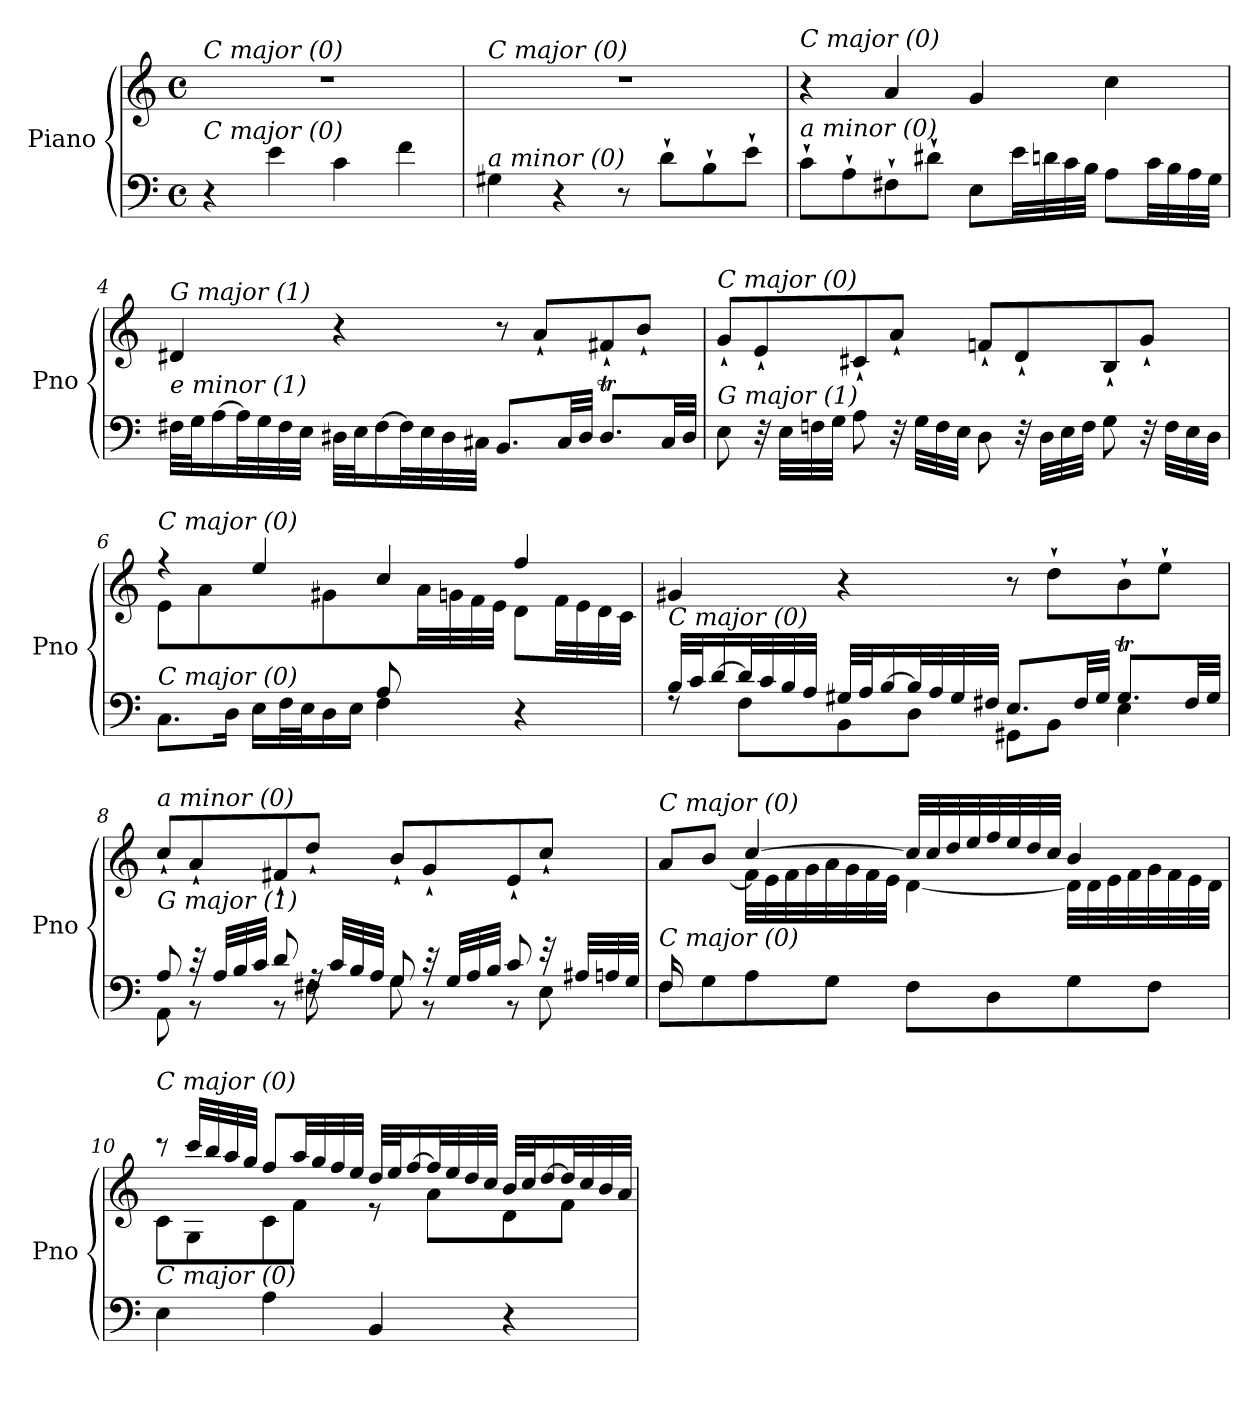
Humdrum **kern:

**kern	**kern
*part1	*part1
*staff2	*staff1
*I"Piano	*
*I'Pno	*
*clefF4	*clefG2
*k[]	*k[]
*M4/4	*M4/4
*met(c)	*met(c)
=1	=1
!	!LO:TX:i:t=C major (0)
!LO:TX:i:t=C major (0)	!
4r	1r
4e\	.
4c\	.
4f\	.
=2	=2
!	!LO:TX:i:t=C major (0)
!LO:TX:i:t=a minor (0)	!
4G#X\	1r
4r	.
8r	.
8d`\L	.
8B`\	.
8e`\J	.
=3	=3
!	!LO:TX:i:t=C major (0)
!LO:TX:i:t=a minor (0)	!
8c`\L	4r
8A`\	.
8F#X`\	4a/
8d#X`\J	.
8E\L	4g/
32e\LL	.
32dn\	.
32c\	.
32B\JJJ	.
8A\L	4cc\
32c\LL	.
32B\	.
32A\	.
32G\JJJ	.
!!LO:LB:g=z
=4	=4
!	!LO:TX:i:t=G major (1)
!LO:TX:i:t=e minor (1)	!
32F#X\LLL	4d#X/
32G\J	.
[16A\	.
32A\L]	.
32G\	.
32F#\	.
32E\JJJ	.
32D#X\LLL	4r
32E\J	.
[16F#\	.
32F#\L]	.
32E\	.
32D#\	.
32C#X\JJJ	.
8.BB/L	8r
.	8a`/L
32C#/LL	.
32D#/JJJ	.
8.D#t/L	8f#X`/
.	8b`/J
32C#/LL	.
32D#/JJJ	.
=5	=5
!	!LO:TX:i:t=C major (0)
!LO:TX:i:t=G major (1)	!
8E\	8g`/L
32r	8e`/
32E\LLL	.
32Fn\	.
32G\JJJ	.
8A\	8c#X`/
32r	8a`/J
32G\LLL	.
32F\	.
32E\JJJ	.
8D\	8fn`/L
32r	8d`/
32D\LLL	.
32E\	.
32F\JJJ	.
8G\	8B`/
32r	8g`/J
32F\LLL	.
32E\	.
32D\JJJ	.
!!LO:LB:g=z
=6	=6
*^	*^
!	!	!LO:TX:i:t=C major (0)	!
!LO:TX:i:t=C major (0)	!	!	!
2ryy	8.C\L	4r	8e\
.	.	.	4a\
.	16D\Jk	.	.
.	16E\LL	4ee/	.
.	32F\L	.	.
.	32E\J	.	.
.	16D\	.	8g#X\
.	16E\JJ	.	.
8A/L	4F\	4cc/	8ryy
4.ryy	.	.	32a\LL
.	.	.	32gn\
.	.	.	32f\
.	.	.	32e\JJJ
.	4r	4ff/	8d\L
.	.	.	32f\LL
.	.	.	32e\
.	.	.	32d\
.	.	.	32c\JJJ
=7	=7	=7	=7
!	!	!LO:TX:i:t=a minor (0)	!
!LO:TX:i:t=C major (0)	!	!	!
*	*	*v	*v
32B/LLL	8rF	4g#X/
32c/J	.	.
[16d/	.	.
32d/L]	8F\L	.
32c/	.	.
32B/	.	.
32A/JJJ	.	.
32G#X/LLL	8BB\	4r
32A/J	.	.
[16B/	.	.
32B/L]	8D\J	.
32A/	.	.
32G#/	.	.
32F#X/JJJ	.	.
8.E/L	8GG#X\L	8r
.	8BB\J	8dd`\L
32F#/LL	.	.
32G#/JJJ	.	.
8.G#t/L	4E\	8b`\
.	.	8ee`\J
32F#/LL	.	.
32G#/JJJ	.	.
!!LO:LB:g=z
=8	=8	=8
!	!	!LO:TX:i:t=a minor (0)
!LO:TX:i:t=G major (1)	!	!
8A/	8AA\	8cc`/L
32r	8r	8a`/
32A/LLL	.	.
32B/	.	.
32c/JJJ	.	.
8d/	8r	8f#X`/
32rF	8F#X\	8dd`/J
32c/LLL	.	.
32B/	.	.
32A/JJJ	.	.
8G/	8G\	8b`/L
32r	8r	8g`/
32G/LLL	.	.
32A/	.	.
32B/JJJ	.	.
8c/	8r	8e`/
32r	8E\	8cc`/J
32A#Xi/LLL	.	.
32A/	.	.
32G/JJJ	.	.
!!LO:LB:g=z
=9	=9	=9
*	*	*^
!	!	!LO:TX:i:t=C major (0)	!
!LO:TX:i:t=C major (0)	!	!	!
16F/KL	8F\L	8a/L	16ryy
2...ryy	.	.	8f\
.	8G\	8b/J	.
.	.	.	[16f\Jk
.	8A\	[4cc/	32f\LLL]
.	.	.	32e\
.	.	.	32f\
.	.	.	32g\
.	8G\J	.	32a\
.	.	.	32g\
.	.	.	32f\
.	.	.	32e\JJJ
.	8F\L	32cc/LLL]	[4d\
.	.	32cc/	.
.	.	32dd/	.
.	.	32ee/	.
.	8D\	32ff/	.
.	.	32ee/	.
.	.	32dd/	.
.	.	32cc/JJJ	.
.	8G\	4b/	32d\LLL]
.	.	.	32d\
.	.	.	32e\
.	.	.	32f\
.	8F\J	.	32g\
.	.	.	32f\
.	.	.	32e\
.	.	.	32d\JJJ
*v	*v	*	*
!!LO:PB:g=z	!!
=10	=10	=10
!	!LO:TX:i:t=C major (0)	!
!LO:TX:i:t=C major (0)	!	!
4E\	8r	8c\L
.	32ccc/LLL	8G\
.	32bb/	.
.	32aa/	.
.	32gg/JJJ	.
4A\	8ff/L	8c\
.	32aa/LL	8f\J
.	32gg/	.
.	32ff/	.
.	32ee/JJJ	.
4BB/	32dd/LLL	8r
.	32ee/J	.
.	[16ff/	.
.	32ff/L]	8a\L
.	32ee/	.
.	32dd/	.
.	32cc/JJJ	.
4r	32b/LLL	8d\
.	32cc/J	.
.	[16dd/	.
.	32dd/L]	8f\J
.	32cc/	.
.	32b/	.
.	32a/JJJ	.
*	*v	*v
=	=
*-	*-
